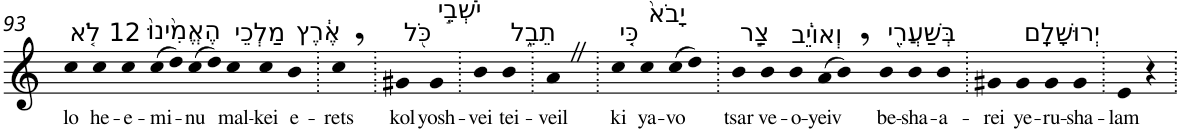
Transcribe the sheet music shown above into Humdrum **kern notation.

**kern	**text
*part1	*part1
*staff1	*staff1
*I"Piano	*
*I'Pno	*
!!LO:PB:g=z
*clefG2	*
*k[]	*
=93	=93
!LO:TX:a:t=12 לֹ֤א	!
!	!LO:LY:b
4cc	lo
!LO:TX:a:t=הֶאֱמִ֙ינוּ֙	!
!	!LO:LY:b
4cc	he-
!	!LO:LY:b
4cc	-e-
!	!LO:LY:b
(>8cc	-mi-
8dd)	.
!	!LO:LY:b
(>8cc	-nu
8dd)	.
!LO:TX:a:t=מַלְכֵי	!
!	!LO:LY:b
4cc	mal-
!	!LO:LY:b
4cc	-kei
!LO:TX:a:t=אֶ֔רֶץ	!
!	!LO:LY:b
4b	e-
=94.	=94.
!	!LO:LY:b
4cc,	-rets
=95.	=95.
!LO:TX:a:t=כֹּ֖ל	!
!	!LO:LY:b
4g#X	kol
!LO:TX:a:t=יֹשְׁבֵ֣י	!
!	!LO:LY:b
4g#	yosh-
=96.	=96.
!	!LO:LY:b
4b	-vei
!LO:TX:a:t=תֵבֵ֑ל	!
!	!LO:LY:b
4b	tei-
=97.	=97.
!	!LO:LY:b
4aZ	-veil
=98.	=98.
!LO:TX:a:t=כִּ֤י	!
!	!LO:LY:b
4cc	ki
!LO:TX:a:t=יָבֹא֙	!
!	!LO:LY:b
4cc	ya-
!	!LO:LY:b
(>8cc	-vo
8dd)	.
=99.	=99.
!LO:TX:a:t=צַ֣ר	!
!	!LO:LY:b
4b	tsar
!LO:TX:a:t=וְאוֹיֵ֔ב	!
!	!LO:LY:b
4b	ve-
!	!LO:LY:b
4b	-o-
!	!LO:LY:b
(>8a	-yeiv
8b,)	.
!LO:TX:a:t=בְּשַׁעֲרֵ֖י	!
!	!LO:LY:b
4b	be-
!	!LO:LY:b
4b	-sha-
!	!LO:LY:b
4b	-a-
=100.	=100.
!	!LO:LY:b
4g#X	-rei
!LO:TX:a:t=יְרוּשָׁלִָֽם	!
!	!LO:LY:b
4g#	ye-
!	!LO:LY:b
4g#	-ru-
!	!LO:LY:b
4g#	-sha-
=101.	=101.
!	!LO:LY:b
4e	-lam
4r	.
=.	=.
*-	*-
